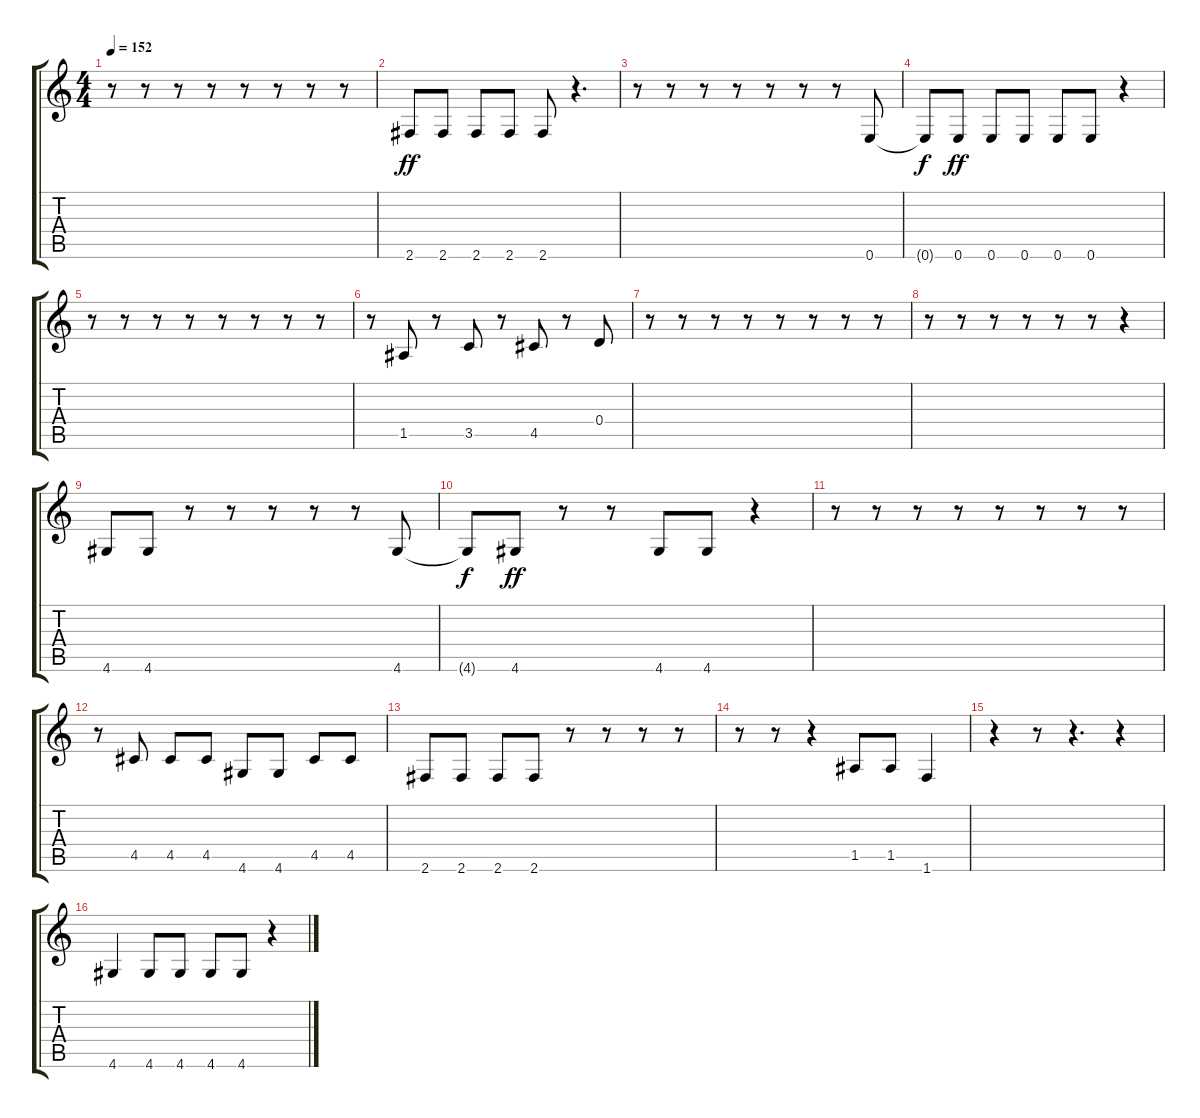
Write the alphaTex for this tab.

\track "" {instrument slapbass2}
\staff {score tabs}
\tuning (E4 B3 G3 D3 A2 E2) {hide}
\ts (4 4)
\tempo 152
\clef g2
\ks c
r.8{dy ff} r.8 r.8 r.8 r.8 r.8 r.8 r.8 |
2.6.8 2.6.8 2.6.8 2.6.8 2.6.8 r.4{d} |
r.8 r.8 r.8 r.8 r.8 r.8 r.8 0.6.8 |
0.6{t}.8{dy f} 0.6.8{dy ff} 0.6.8 0.6.8 0.6.8 0.6.8 r.4 |
r.8 r.8 r.8 r.8 r.8 r.8 r.8 r.8 |
r.8 1.5.8 r.8 3.5.8 r.8 4.5.8 r.8 0.4.8 |
r.8 r.8 r.8 r.8 r.8 r.8 r.8 r.8 |
r.8 r.8 r.8 r.8 r.8 r.8 r.4 |
4.6.8 4.6.8 r.8 r.8 r.8 r.8 r.8 4.6.8 |
4.6{t}.8{dy f} 4.6.8{dy ff} r.8 r.8 4.6.8 4.6.8 r.4 |
r.8 r.8 r.8 r.8 r.8 r.8 r.8 r.8 |
r.8 4.5.8 4.5.8 4.5.8 4.6.8 4.6.8 4.5.8 4.5.8 |
2.6.8 2.6.8 2.6.8 2.6.8 r.8 r.8 r.8 r.8 |
r.8 r.8 r.4 1.5.8 1.5.8 1.6.4 |
r.4 r.8 r.4{d} r.4 |
4.6.4 4.6.8 4.6.8 4.6.8 4.6.8 r.4
